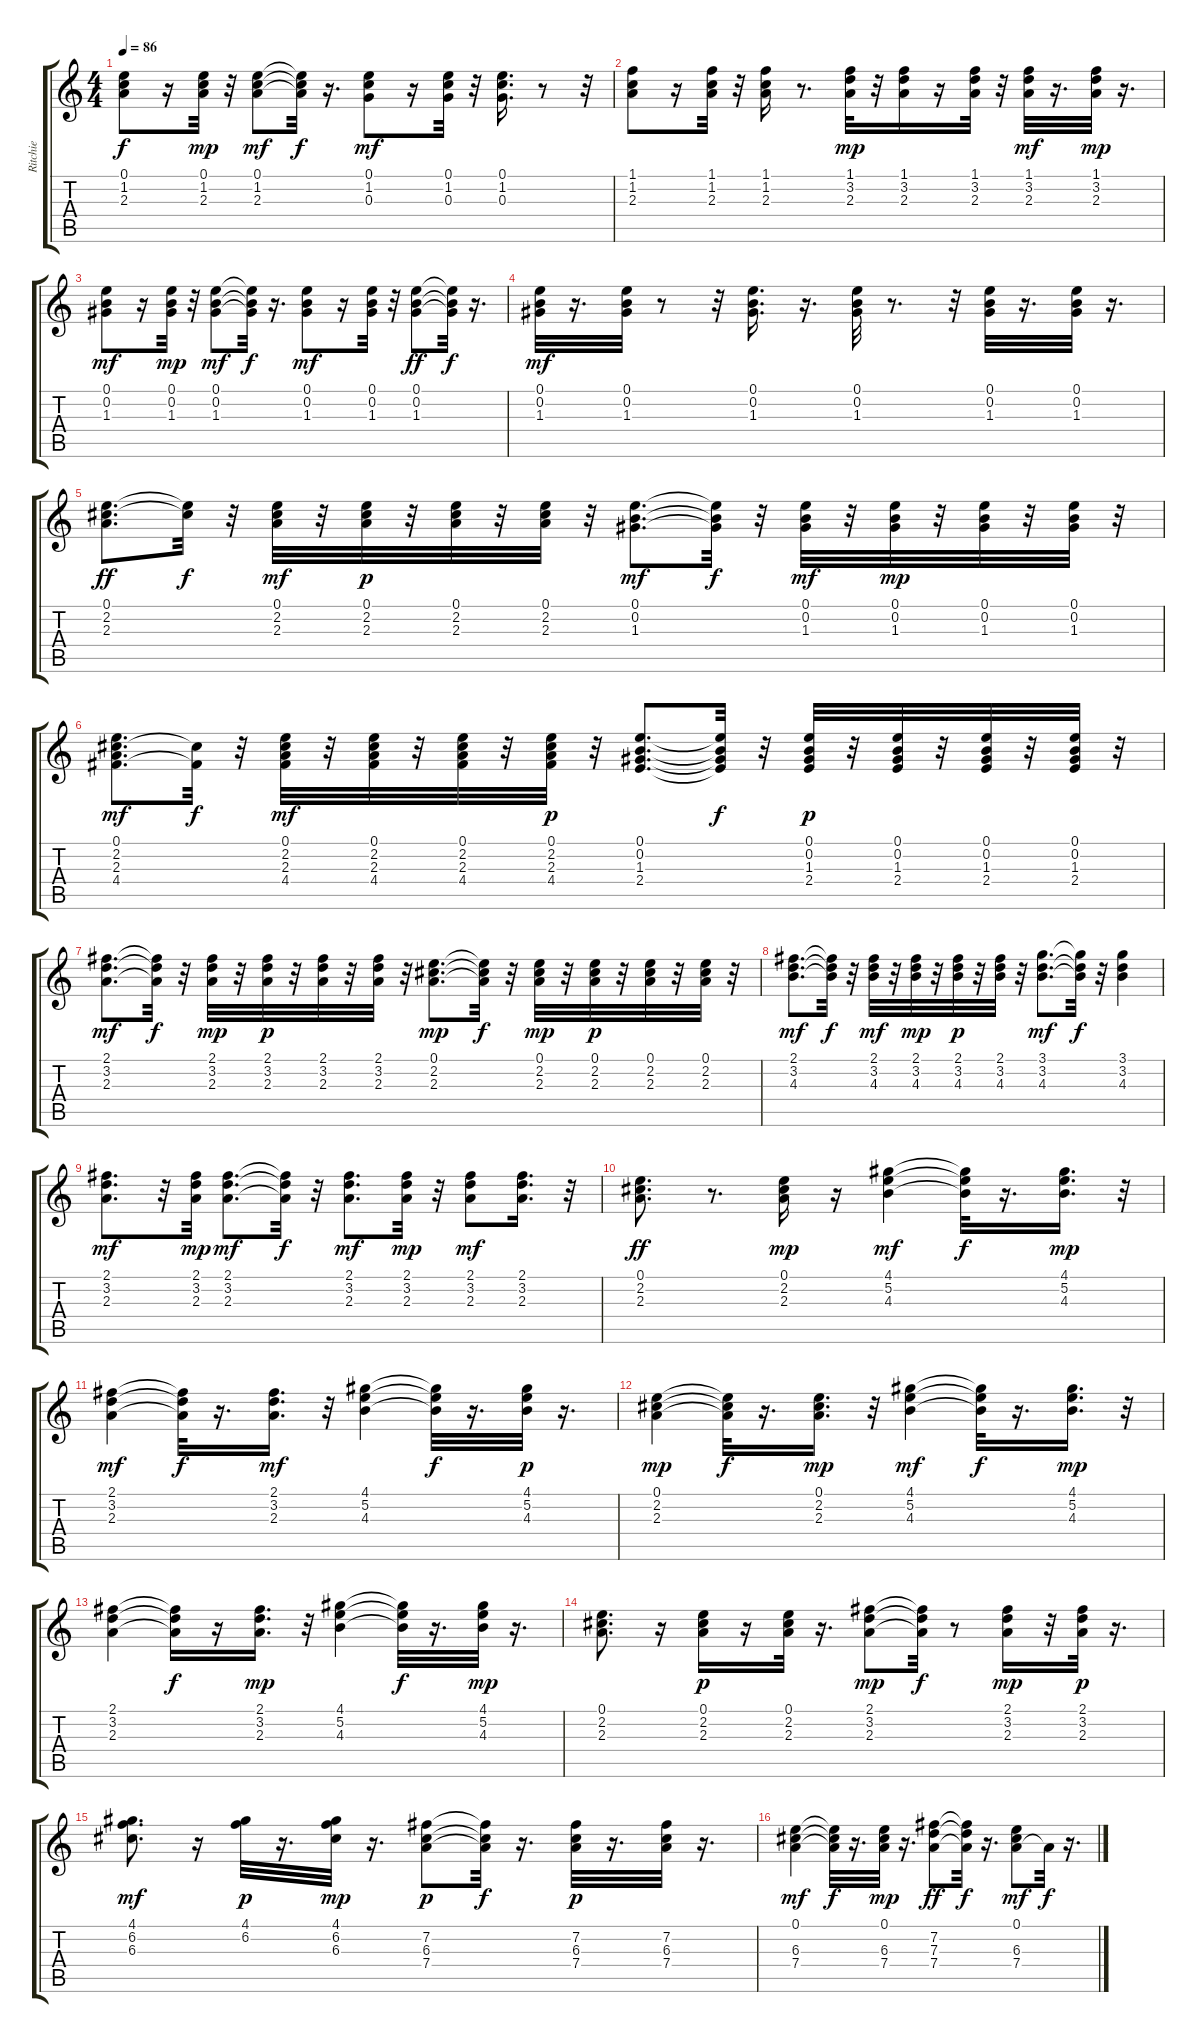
\track ("Ritchie" "Ritchie") {instrument acousticguitarsteel}
\staff {score tabs}
\tuning (E4 B3 G3 D3 A2 E2) {hide}
\ts (4 4)
\tempo 86
\clef g2
\ks c
(0.1 1.2 2.3).8{dy f} r.16 (0.1 1.2 2.3).32{dy mp} r.32 (0.1 1.2 2.3).8{dy mf} (0.1{t} 1.2{t} 2.3{t}).32{dy f} r.16{d} (0.1 1.2 0.3).8{dy mf} r.16 (0.1 1.2 0.3).32 r.32 (0.1 1.2 0.3).16{d} r.8 r.32 |
(1.1 1.2 2.3).8 r.16 (1.1 1.2 2.3).32 r.32 (1.1 1.2 2.3).16 r.8{d} (1.1 3.2 2.3).32{dy mp} r.32 (1.1 3.2 2.3).16 r.16 (1.1 3.2 2.3).32 r.32 (1.1 3.2 2.3).32{dy mf} r.16{d} (1.1 3.2 2.3).32{dy mp} r.16{d} |
(0.1 0.2 1.3).8{dy mf} r.16 (0.1 0.2 1.3).32{dy mp} r.32 (0.1 0.2 1.3).8{dy mf} (0.1{t} 0.2{t} 1.3{t}).32{dy f} r.16{d} (0.1 0.2 1.3).8{dy mf} r.16 (0.1 0.2 1.3).32 r.32 (0.1 0.2 1.3).8{dy ff} (0.1{t} 0.2{t} 1.3{t}).32{dy f} r.16{d} |
(0.1 0.2 1.3).32{dy mf} r.16{d} (0.1 0.2 1.3).32 r.8 r.32 (0.1 0.2 1.3).16{d} r.16{d} (0.1 0.2 1.3).32 r.8{d} r.32 (0.1 0.2 1.3).32 r.16{d} (0.1 0.2 1.3).32 r.16{d} |
(0.1 2.2 2.3).8{d dy ff} (0.1{t} 2.2{t}).32{dy f} r.32 (0.1 2.2 2.3).32{dy mf} r.32 (0.1 2.2 2.3).32{dy p} r.32 (0.1 2.2 2.3).32 r.32 (0.1 2.2 2.3).32 r.32 (0.1 0.2 1.3).8{d dy mf} (0.1{t} 0.2{t} 1.3{t}).32{dy f} r.32 (0.1 0.2 1.3).32{dy mf} r.32 (0.1 0.2 1.3).32{dy mp} r.32 (0.1 0.2 1.3).32 r.32 (0.1 0.2 1.3).32 r.32 |
(0.1 2.2 2.3 4.4).8{d dy mf} (2.2{t} 4.4{t}).32{dy f} r.32 (0.1 2.2 2.3 4.4).32{dy mf} r.32 (0.1 2.2 2.3 4.4).32 r.32 (0.1 2.2 2.3 4.4).32 r.32 (0.1 2.2 2.3 4.4).32{dy p} r.32 (0.1 0.2 1.3 2.4).8{d} (0.1{t} 0.2{t} 1.3{t} 2.4{t}).32{dy f} r.32 (0.1 0.2 1.3 2.4).32{dy p} r.32 (0.1 0.2 1.3 2.4).32 r.32 (0.1 0.2 1.3 2.4).32 r.32 (0.1 0.2 1.3 2.4).32 r.32 |
(2.1 3.2 2.3).8{d dy mf} (2.1{t} 3.2{t} 2.3{t}).32{dy f} r.32 (2.1 3.2 2.3).32{dy mp} r.32 (2.1 3.2 2.3).32{dy p} r.32 (2.1 3.2 2.3).32 r.32 (2.1 3.2 2.3).32 r.32 (0.1 2.2 2.3).8{d dy mp} (0.1{t} 2.2{t} 2.3{t}).32{dy f} r.32 (0.1 2.2 2.3).32{dy mp} r.32 (0.1 2.2 2.3).32{dy p} r.32 (0.1 2.2 2.3).32 r.32 (0.1 2.2 2.3).32 r.32 |
(2.1 3.2 4.3).8{d dy mf} (2.1{t} 3.2{t} 4.3{t}).32{dy f} r.32 (2.1 3.2 4.3).32{dy mf} r.32 (2.1 3.2 4.3).32{dy mp} r.32 (2.1 3.2 4.3).32{dy p} r.32 (2.1 3.2 4.3).32 r.32 (3.1 3.2 4.3).8{d dy mf} (3.1{t} 3.2{t} 4.3{t}).32{dy f} r.32 (3.1 3.2 4.3).4 |
(2.1 3.2 2.3).8{d dy mf} r.32 (2.1 3.2 2.3).32{dy mp} (2.1 3.2 2.3).8{d dy mf} (2.1{t} 3.2{t} 2.3{t}).32{dy f} r.32 (2.1 3.2 2.3).8{d dy mf} (2.1 3.2 2.3).32{dy mp} r.32 (2.1 3.2 2.3).8{dy mf} (2.1 3.2 2.3).16{d} r.32 |
(0.1 2.2 2.3).8{d dy ff} r.8{d} (0.1 2.2 2.3).16{dy mp} r.16 (4.1 5.2 4.3).4{dy mf} (4.1{t} 5.2{t} 4.3{t}).32{dy f} r.16{d} (4.1 5.2 4.3).16{d dy mp} r.32 |
(2.1 3.2 2.3).4{dy mf} (2.1{t} 3.2{t} 2.3{t}).32{dy f} r.16{d} (2.1 3.2 2.3).16{d dy mf} r.32 (4.1 5.2 4.3).4 (4.1{t} 5.2{t} 4.3{t}).32{dy f} r.16{d} (4.1 5.2 4.3).32{dy p} r.16{d} |
(0.1 2.2 2.3).4{dy mp} (0.1{t} 2.2{t} 2.3{t}).32{dy f} r.16{d} (0.1 2.2 2.3).16{d dy mp} r.32 (4.1 5.2 4.3).4{dy mf} (4.1{t} 5.2{t} 4.3{t}).32{dy f} r.16{d} (4.1 5.2 4.3).16{d dy mp} r.32 |
(2.1 3.2 2.3).4 (2.1{t} 3.2{t} 2.3{t}).16{dy f} r.16 (2.1 3.2 2.3).16{d dy mp} r.32 (4.1 5.2 4.3).4 (4.1{t} 5.2{t} 4.3{t}).32{dy f} r.16{d} (4.1 5.2 4.3).32{dy mp} r.16{d} |
(0.1 2.2 2.3).8{d} r.16 (0.1 2.2 2.3).16{dy p} r.16 (0.1 2.2 2.3).32 r.16{d} (2.1 3.2 2.3).8{dy mp} (2.1{t} 3.2{t} 2.3{t}).32{dy f} r.8 (2.1 3.2 2.3).16{dy mp} r.32 (2.1 3.2 2.3).32{dy p} r.16{d} |
(4.1 6.2 6.3).8{d dy mf} r.16 (4.1 6.2).32{dy p} r.16{d} (4.1 6.2 6.3).32{dy mp} r.16{d} (7.2 6.3 7.4).8{dy p} (7.2{t} 6.3{t} 7.4{t}).32{dy f} r.16{d} (7.2 6.3 7.4).32{dy p} r.16{d} (7.2 6.3 7.4).32 r.16{d} |
(0.1 6.3 7.4).4{dy mf} (0.1{t} 6.3{t} 7.4{t}).32{dy f} r.16{d} (0.1 6.3 7.4).32{dy mp} r.16{d} (7.2 7.3 7.4).8{dy ff} (7.2{t} 7.3{t} 7.4{t}).32{dy f} r.16{d} (0.1 6.3 7.4).8{dy mf} 7.4{t}.32{dy f} r.16{d}
